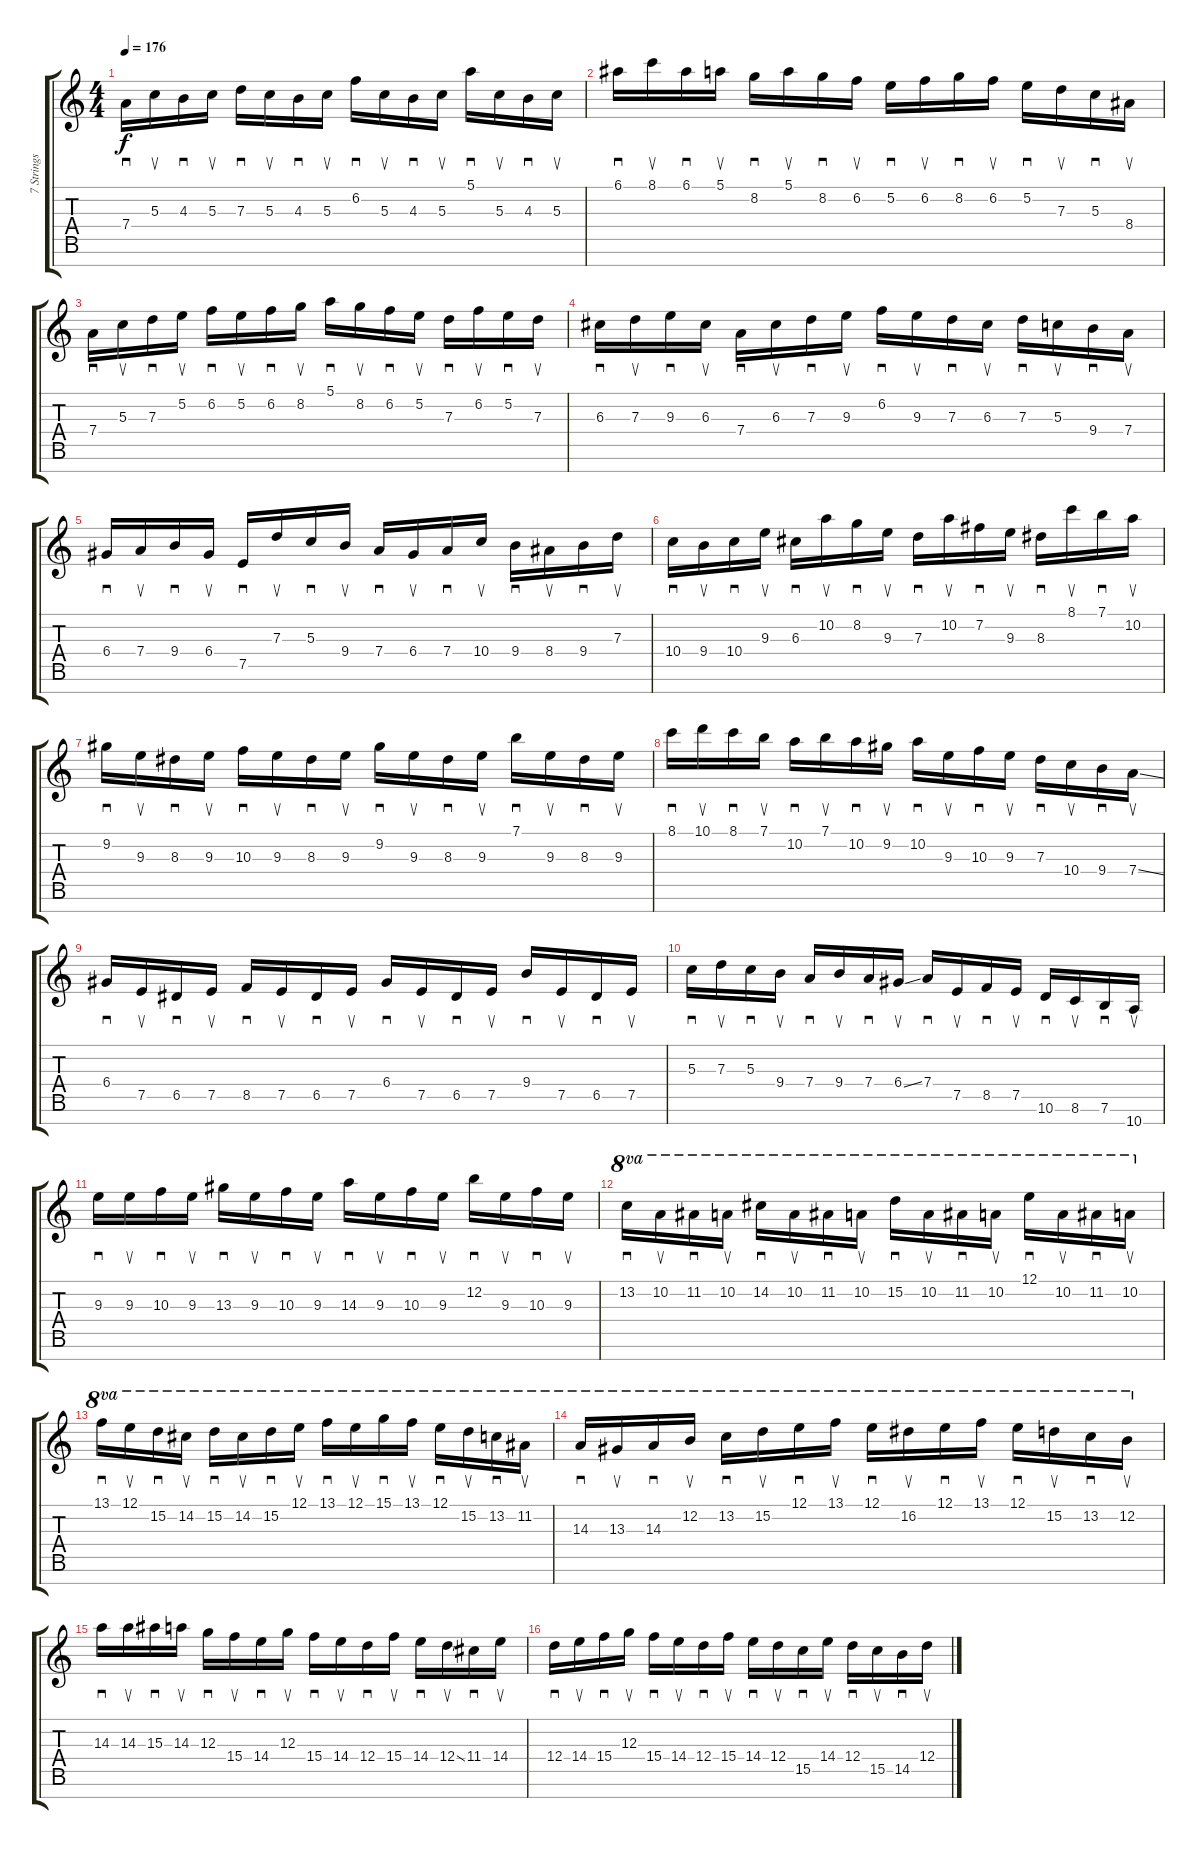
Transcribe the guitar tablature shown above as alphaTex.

\track ("7 Strings vesion" "7 Strings ") {mute instrument overdrivenguitar}
\staff {score tabs}
\tuning (E4 B3 G3 D3 A2 E2 B1) {hide}
\ts (4 4)
\tempo 176
\clef g2
\ks c
7.4.16{sd dy f} 5.3.16{su} 4.3.16{sd} 5.3.16{su} 7.3.16{sd} 5.3.16{su} 4.3.16{sd} 5.3.16{su} 6.2.16{sd} 5.3.16{su} 4.3.16{sd} 5.3.16{su} 5.1.16{sd} 5.3.16{su} 4.3.16{sd} 5.3.16{su} |
6.1.16{sd} 8.1.16{su} 6.1.16{sd} 5.1.16{su} 8.2.16{sd} 5.1.16{su} 8.2.16{sd} 6.2.16{su} 5.2.16{sd} 6.2.16{su} 8.2.16{sd} 6.2.16{su} 5.2.16{sd} 7.3.16{su} 5.3.16{sd} 8.4.16{su} |
7.4.16{sd} 5.3.16{su} 7.3.16{sd} 5.2.16{su} 6.2.16{sd} 5.2.16{su} 6.2.16{sd} 8.2.16{su} 5.1.16{sd} 8.2.16{su} 6.2.16{sd} 5.2.16{su} 7.3.16{sd} 6.2.16{su} 5.2.16{sd} 7.3.16{su} |
6.3.16{sd} 7.3.16{su} 9.3.16{sd} 6.3.16{su} 7.4.16{sd} 6.3.16{su} 7.3.16{sd} 9.3.16{su} 6.2.16{sd} 9.3.16{su} 7.3.16{sd} 6.3.16{su} 7.3.16{sd} 5.3.16{su} 9.4.16{sd} 7.4.16{su} |
6.4.16{sd} 7.4.16{su} 9.4.16{sd} 6.4.16{su} 7.5.16{sd} 7.3.16{su} 5.3.16{sd} 9.4.16{su} 7.4.16{sd} 6.4.16{su} 7.4.16{sd} 10.4.16{su} 9.4.16{sd} 8.4.16{su} 9.4.16{sd} 7.3.16{su} |
10.4.16{sd} 9.4.16{su} 10.4.16{sd} 9.3.16{su} 6.3.16{sd} 10.2.16{su} 8.2.16{sd} 9.3.16{su} 7.3.16{sd} 10.2.16{su} 7.2.16{sd} 9.3.16{su} 8.3.16{sd} 8.1.16{su} 7.1.16{sd} 10.2.16{su} |
9.2.16{sd} 9.3.16{su} 8.3.16{sd} 9.3.16{su} 10.3.16{sd} 9.3.16{su} 8.3.16{sd} 9.3.16{su} 9.2.16{sd} 9.3.16{su} 8.3.16{sd} 9.3.16{su} 7.1.16{sd} 9.3.16{su} 8.3.16{sd} 9.3.16{su} |
8.1.16{sd} 10.1.16{su} 8.1.16{sd} 7.1.16{su} 10.2.16{sd} 7.1.16{su} 10.2.16{sd} 9.2.16{su} 10.2.16{sd} 9.3.16{su} 10.3.16{sd} 9.3.16{su} 7.3.16{sd} 10.4.16{su} 9.4.16{sd} 7.4{ss}.16{su} |
6.4.16{sd} 7.5.16{su} 6.5.16{sd} 7.5.16{su} 8.5.16{sd} 7.5.16{su} 6.5.16{sd} 7.5.16{su} 6.4.16{sd} 7.5.16{su} 6.5.16{sd} 7.5.16{su} 9.4.16{sd} 7.5.16{su} 6.5.16{sd} 7.5.16{su} |
5.3.16{sd} 7.3.16{su} 5.3.16{sd} 9.4.16{su} 7.4.16{sd} 9.4.16{su} 7.4.16{sd} 6.4{ss}.16{su} 7.4.16{sd} 7.5.16{su} 8.5.16{sd} 7.5.16{su} 10.6.16{sd} 8.6.16{su} 7.6.16{sd} 10.7.16{su} |
9.3.16{sd} 9.3.16{su} 10.3.16{sd} 9.3.16{su} 13.3.16{sd} 9.3.16{su} 10.3.16{sd} 9.3.16{su} 14.3.16{sd} 9.3.16{su} 10.3.16{sd} 9.3.16{su} 12.2.16{sd} 9.3.16{su} 10.3.16{sd} 9.3.16{su} |
13.2.16{sd ot 8va} 10.2.16{su ot 8va} 11.2.16{sd ot 8va} 10.2.16{su ot 8va} 14.2.16{sd ot 8va} 10.2.16{su ot 8va} 11.2.16{sd ot 8va} 10.2.16{su ot 8va} 15.2.16{sd ot 8va} 10.2.16{su ot 8va} 11.2.16{sd ot 8va} 10.2.16{su ot 8va} 12.1.16{sd ot 8va} 10.2.16{su ot 8va} 11.2.16{sd ot 8va} 10.2.16{su ot 8va} |
13.1.16{sd ot 8va} 12.1.16{su ot 8va} 15.2.16{sd ot 8va} 14.2.16{su ot 8va} 15.2.16{sd ot 8va} 14.2.16{su ot 8va} 15.2.16{sd ot 8va} 12.1.16{su ot 8va} 13.1.16{sd ot 8va} 12.1.16{su ot 8va} 15.1.16{sd ot 8va} 13.1.16{su ot 8va} 12.1.16{sd ot 8va} 15.2.16{su ot 8va} 13.2.16{sd ot 8va} 11.2.16{su ot 8va} |
14.3.16{sd ot 8va} 13.3.16{su ot 8va} 14.3.16{sd ot 8va} 12.2.16{su ot 8va} 13.2.16{sd ot 8va} 15.2.16{su ot 8va} 12.1.16{sd ot 8va} 13.1.16{su ot 8va} 12.1.16{sd ot 8va} 16.2.16{su ot 8va} 12.1.16{sd ot 8va} 13.1.16{su ot 8va} 12.1.16{sd ot 8va} 15.2.16{su ot 8va} 13.2.16{sd ot 8va} 12.2.16{su ot 8va} |
14.3.16{sd} 14.3.16{su} 15.3.16{sd} 14.3.16{su} 12.3.16{sd} 15.4.16{su} 14.4.16{sd} 12.3.16{su} 15.4.16{sd} 14.4.16{su} 12.4.16{sd} 15.4.16{su} 14.4.16{sd} 12.4{ss}.16{su} 11.4.16{sd} 14.4.16{su} |
12.4.16{sd} 14.4.16{su} 15.4.16{sd} 12.3.16{su} 15.4.16{sd} 14.4.16{su} 12.4.16{sd} 15.4.16{su} 14.4.16{sd} 12.4.16{su} 15.5.16{sd} 14.4.16{su} 12.4.16{sd} 15.5.16{su} 14.5.16{sd} 12.4.16{su}
